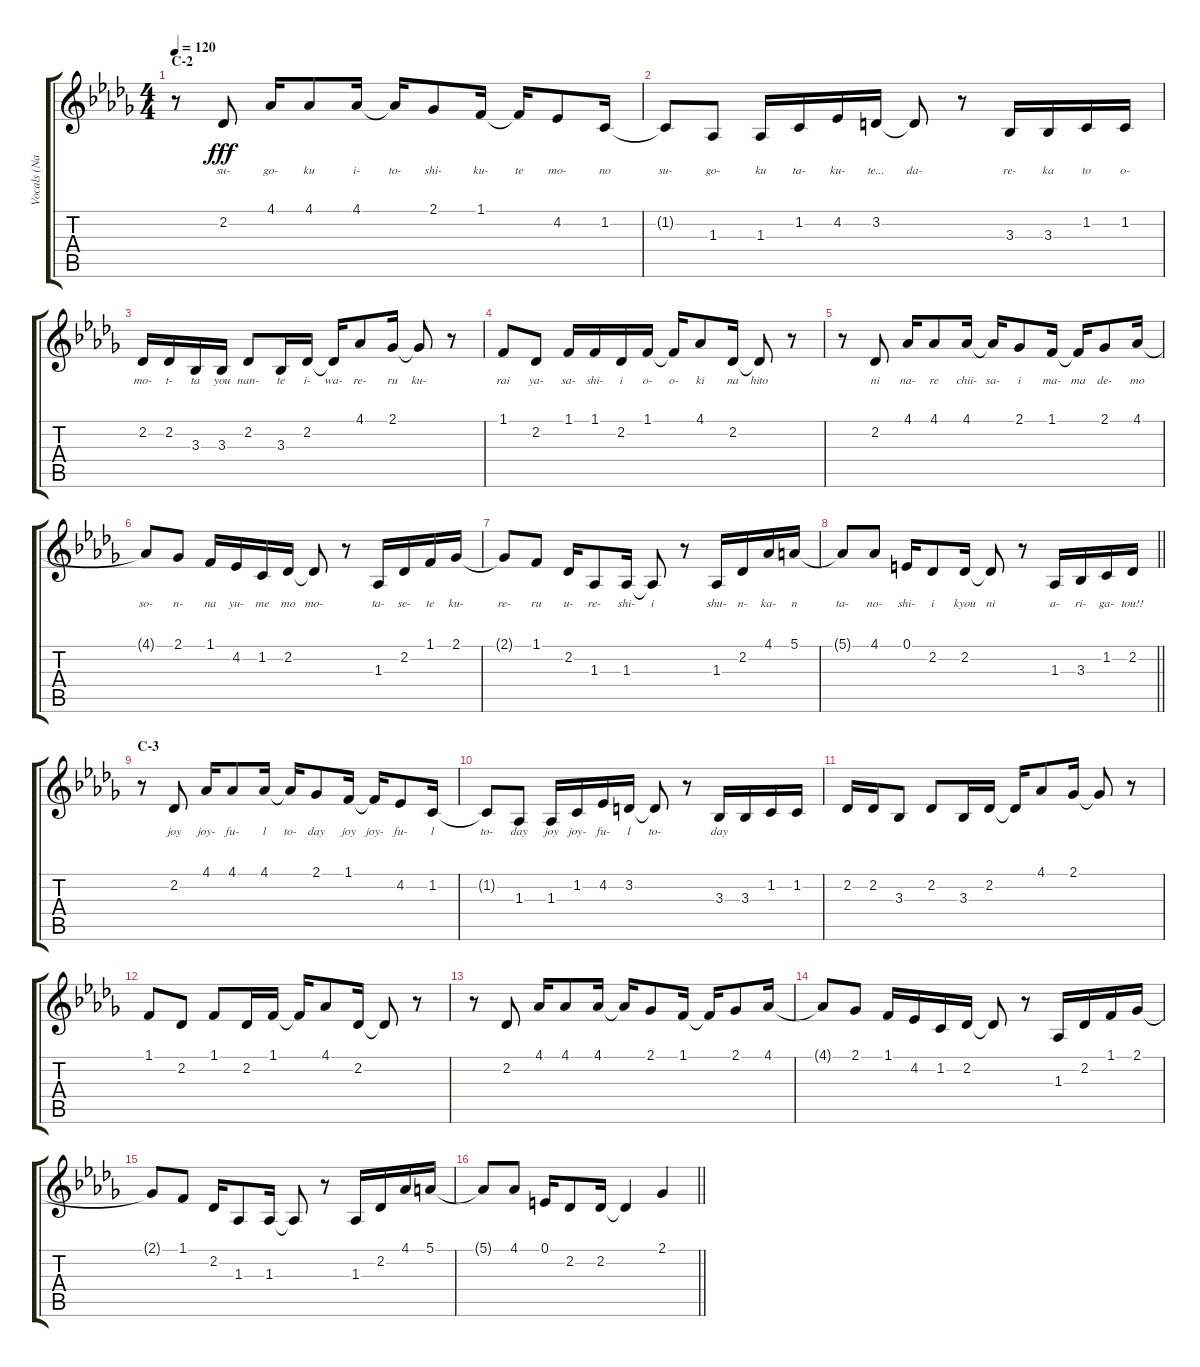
\track ("Vocals (Nakano Azusa]" "Vocals (Na") {instrument altosax}
\staff {score tabs}
\tuning (E4 B3 G3 D3 A2 E2) {hide}
\ts (4 4)
\section ("" "C-2")
\tempo 120
\clef g2
\ks db
r.8{dy fff} 2.2.8{lyrics (0 "su-") lyrics (1 "") lyrics (2 "") lyrics (3 "") lyrics (4 "")} 4.1.16{lyrics (0 "go-") lyrics (1 "") lyrics (2 "") lyrics (3 "") lyrics (4 "")} 4.1.8{lyrics (0 "ku") lyrics (1 "") lyrics (2 "") lyrics (3 "") lyrics (4 "")} 4.1.16{lyrics (0 "i-") lyrics (1 "") lyrics (2 "") lyrics (3 "") lyrics (4 "")} 4.1{t}.16{lyrics (0 "to-") lyrics (1 "") lyrics (2 "") lyrics (3 "") lyrics (4 "")} 2.1.8{lyrics (0 "shi-") lyrics (1 "") lyrics (2 "") lyrics (3 "") lyrics (4 "")} 1.1.16{lyrics (0 "ku-") lyrics (1 "") lyrics (2 "") lyrics (3 "") lyrics (4 "")} 1.1{t}.16{lyrics (0 "te") lyrics (1 "") lyrics (2 "") lyrics (3 "") lyrics (4 "")} 4.2.8{lyrics (0 "mo-") lyrics (1 "") lyrics (2 "") lyrics (3 "") lyrics (4 "")} 1.2.16{lyrics (0 "no") lyrics (1 "") lyrics (2 "") lyrics (3 "") lyrics (4 "")} |
1.2{t}.8{lyrics (0 "su-") lyrics (1 "") lyrics (2 "") lyrics (3 "") lyrics (4 "")} 1.3.8{lyrics (0 "go-") lyrics (1 "") lyrics (2 "") lyrics (3 "") lyrics (4 "")} 1.3.16{lyrics (0 "ku") lyrics (1 "") lyrics (2 "") lyrics (3 "") lyrics (4 "")} 1.2.16{lyrics (0 "ta-") lyrics (1 "") lyrics (2 "") lyrics (3 "") lyrics (4 "")} 4.2.16{lyrics (0 "ku-") lyrics (1 "") lyrics (2 "") lyrics (3 "") lyrics (4 "")} 3.2.16{lyrics (0 "te...") lyrics (1 "") lyrics (2 "") lyrics (3 "") lyrics (4 "")} 3.2{t}.8{lyrics (0 "da-") lyrics (1 "") lyrics (2 "") lyrics (3 "") lyrics (4 "")} r.8 3.3.16{lyrics (0 "re-") lyrics (1 "") lyrics (2 "") lyrics (3 "") lyrics (4 "")} 3.3.16{lyrics (0 "ka") lyrics (1 "") lyrics (2 "") lyrics (3 "") lyrics (4 "")} 1.2.16{lyrics (0 "to") lyrics (1 "") lyrics (2 "") lyrics (3 "") lyrics (4 "")} 1.2.16{lyrics (0 "o-") lyrics (1 "") lyrics (2 "") lyrics (3 "") lyrics (4 "")} |
2.2.16{lyrics (0 "mo-") lyrics (1 "") lyrics (2 "") lyrics (3 "") lyrics (4 "")} 2.2.16{lyrics (0 "t-") lyrics (1 "") lyrics (2 "") lyrics (3 "") lyrics (4 "")} 3.3.16{lyrics (0 "ta") lyrics (1 "") lyrics (2 "") lyrics (3 "") lyrics (4 "")} 3.3.16{lyrics (0 "you") lyrics (1 "") lyrics (2 "") lyrics (3 "") lyrics (4 "")} 2.2.8{lyrics (0 "nan-") lyrics (1 "") lyrics (2 "") lyrics (3 "") lyrics (4 "")} 3.3.16{lyrics (0 "te") lyrics (1 "") lyrics (2 "") lyrics (3 "") lyrics (4 "")} 2.2.16{lyrics (0 "i-") lyrics (1 "") lyrics (2 "") lyrics (3 "") lyrics (4 "")} 2.2{t}.16{lyrics (0 "wa-") lyrics (1 "") lyrics (2 "") lyrics (3 "") lyrics (4 "")} 4.1.8{lyrics (0 "re-") lyrics (1 "") lyrics (2 "") lyrics (3 "") lyrics (4 "")} 2.1.16{lyrics (0 "ru") lyrics (1 "") lyrics (2 "") lyrics (3 "") lyrics (4 "")} 2.1{t}.8{lyrics (0 "ku-") lyrics (1 "") lyrics (2 "") lyrics (3 "") lyrics (4 "")} r.8 |
1.1.8{lyrics (0 "rai") lyrics (1 "") lyrics (2 "") lyrics (3 "") lyrics (4 "")} 2.2.8{lyrics (0 "ya-") lyrics (1 "") lyrics (2 "") lyrics (3 "") lyrics (4 "")} 1.1.16{lyrics (0 "sa-") lyrics (1 "") lyrics (2 "") lyrics (3 "") lyrics (4 "")} 1.1.16{lyrics (0 "shi-") lyrics (1 "") lyrics (2 "") lyrics (3 "") lyrics (4 "")} 2.2.16{lyrics (0 "i") lyrics (1 "") lyrics (2 "") lyrics (3 "") lyrics (4 "")} 1.1.16{lyrics (0 "o-") lyrics (1 "") lyrics (2 "") lyrics (3 "") lyrics (4 "")} 1.1{t}.16{lyrics (0 "o-") lyrics (1 "") lyrics (2 "") lyrics (3 "") lyrics (4 "")} 4.1.8{lyrics (0 "ki") lyrics (1 "") lyrics (2 "") lyrics (3 "") lyrics (4 "")} 2.2.16{lyrics (0 "na") lyrics (1 "") lyrics (2 "") lyrics (3 "") lyrics (4 "")} 2.2{t}.8{lyrics (0 "hito") lyrics (1 "") lyrics (2 "") lyrics (3 "") lyrics (4 "")} r.8 |
r.8 2.2.8{lyrics (0 "ni") lyrics (1 "") lyrics (2 "") lyrics (3 "") lyrics (4 "")} 4.1.16{lyrics (0 "na-") lyrics (1 "") lyrics (2 "") lyrics (3 "") lyrics (4 "")} 4.1.8{lyrics (0 "re") lyrics (1 "") lyrics (2 "") lyrics (3 "") lyrics (4 "")} 4.1.16{lyrics (0 "chii-") lyrics (1 "") lyrics (2 "") lyrics (3 "") lyrics (4 "")} 4.1{t}.16{lyrics (0 "sa-") lyrics (1 "") lyrics (2 "") lyrics (3 "") lyrics (4 "")} 2.1.8{lyrics (0 "i") lyrics (1 "") lyrics (2 "") lyrics (3 "") lyrics (4 "")} 1.1.16{lyrics (0 "ma-") lyrics (1 "") lyrics (2 "") lyrics (3 "") lyrics (4 "")} 1.1{t}.16{lyrics (0 "ma") lyrics (1 "") lyrics (2 "") lyrics (3 "") lyrics (4 "")} 2.1.8{lyrics (0 "de-") lyrics (1 "") lyrics (2 "") lyrics (3 "") lyrics (4 "")} 4.1.16{lyrics (0 "mo") lyrics (1 "") lyrics (2 "") lyrics (3 "") lyrics (4 "")} |
4.1{t}.8{lyrics (0 "so-") lyrics (1 "") lyrics (2 "") lyrics (3 "") lyrics (4 "")} 2.1.8{lyrics (0 "n-") lyrics (1 "") lyrics (2 "") lyrics (3 "") lyrics (4 "")} 1.1.16{lyrics (0 "na") lyrics (1 "") lyrics (2 "") lyrics (3 "") lyrics (4 "")} 4.2.16{lyrics (0 "yu-") lyrics (1 "") lyrics (2 "") lyrics (3 "") lyrics (4 "")} 1.2.16{lyrics (0 "me") lyrics (1 "") lyrics (2 "") lyrics (3 "") lyrics (4 "")} 2.2.16{lyrics (0 "mo") lyrics (1 "") lyrics (2 "") lyrics (3 "") lyrics (4 "")} 2.2{t}.8{lyrics (0 "mo-") lyrics (1 "") lyrics (2 "") lyrics (3 "") lyrics (4 "")} r.8 1.3.16{lyrics (0 "ta-") lyrics (1 "") lyrics (2 "") lyrics (3 "") lyrics (4 "")} 2.2.16{lyrics (0 "se-") lyrics (1 "") lyrics (2 "") lyrics (3 "") lyrics (4 "")} 1.1.16{lyrics (0 "te") lyrics (1 "") lyrics (2 "") lyrics (3 "") lyrics (4 "")} 2.1.16{lyrics (0 "ku-") lyrics (1 "") lyrics (2 "") lyrics (3 "") lyrics (4 "")} |
2.1{t}.8{lyrics (0 "re-") lyrics (1 "") lyrics (2 "") lyrics (3 "") lyrics (4 "")} 1.1.8{lyrics (0 "ru") lyrics (1 "") lyrics (2 "") lyrics (3 "") lyrics (4 "")} 2.2.16{lyrics (0 "u-") lyrics (1 "") lyrics (2 "") lyrics (3 "") lyrics (4 "")} 1.3.8{lyrics (0 "re-") lyrics (1 "") lyrics (2 "") lyrics (3 "") lyrics (4 "")} 1.3.16{lyrics (0 "shi-") lyrics (1 "") lyrics (2 "") lyrics (3 "") lyrics (4 "")} 1.3{t}.8{lyrics (0 "i") lyrics (1 "") lyrics (2 "") lyrics (3 "") lyrics (4 "")} r.8 1.3.16{lyrics (0 "shu-") lyrics (1 "") lyrics (2 "") lyrics (3 "") lyrics (4 "")} 2.2.16{lyrics (0 "n-") lyrics (1 "") lyrics (2 "") lyrics (3 "") lyrics (4 "")} 4.1.16{lyrics (0 "ka-") lyrics (1 "") lyrics (2 "") lyrics (3 "") lyrics (4 "")} 5.1.16{lyrics (0 "n") lyrics (1 "") lyrics (2 "") lyrics (3 "") lyrics (4 "")} |
\barLineRight lightlight
5.1{t}.8{lyrics (0 "ta-") lyrics (1 "") lyrics (2 "") lyrics (3 "") lyrics (4 "")} 4.1.8{lyrics (0 "no-") lyrics (1 "") lyrics (2 "") lyrics (3 "") lyrics (4 "")} 0.1.16{lyrics (0 "shi-") lyrics (1 "") lyrics (2 "") lyrics (3 "") lyrics (4 "")} 2.2.8{lyrics (0 "i") lyrics (1 "") lyrics (2 "") lyrics (3 "") lyrics (4 "")} 2.2.16{lyrics (0 "kyou") lyrics (1 "") lyrics (2 "") lyrics (3 "") lyrics (4 "")} 2.2{t}.8{lyrics (0 "ni") lyrics (1 "") lyrics (2 "") lyrics (3 "") lyrics (4 "")} r.8 1.3.16{lyrics (0 "a-") lyrics (1 "") lyrics (2 "") lyrics (3 "") lyrics (4 "")} 3.3.16{lyrics (0 "ri-") lyrics (1 "") lyrics (2 "") lyrics (3 "") lyrics (4 "")} 1.2.16{lyrics (0 "ga-") lyrics (1 "") lyrics (2 "") lyrics (3 "") lyrics (4 "")} 2.2.16{lyrics (0 "tou!!") lyrics (1 "") lyrics (2 "") lyrics (3 "") lyrics (4 "")} |
\section ("" "C-3")
r.8 2.2.8{lyrics (0 "joy") lyrics (1 "") lyrics (2 "") lyrics (3 "") lyrics (4 "")} 4.1.16{lyrics (0 "joy-") lyrics (1 "") lyrics (2 "") lyrics (3 "") lyrics (4 "")} 4.1.8{lyrics (0 "fu-") lyrics (1 "") lyrics (2 "") lyrics (3 "") lyrics (4 "")} 4.1.16{lyrics (0 "l") lyrics (1 "") lyrics (2 "") lyrics (3 "") lyrics (4 "")} 4.1{t}.16{lyrics (0 "to-") lyrics (1 "") lyrics (2 "") lyrics (3 "") lyrics (4 "")} 2.1.8{lyrics (0 "day") lyrics (1 "") lyrics (2 "") lyrics (3 "") lyrics (4 "")} 1.1.16{lyrics (0 "joy") lyrics (1 "") lyrics (2 "") lyrics (3 "") lyrics (4 "")} 1.1{t}.16{lyrics (0 "joy-") lyrics (1 "") lyrics (2 "") lyrics (3 "") lyrics (4 "")} 4.2.8{lyrics (0 "fu-") lyrics (1 "") lyrics (2 "") lyrics (3 "") lyrics (4 "")} 1.2.16{lyrics (0 "l") lyrics (1 "") lyrics (2 "") lyrics (3 "") lyrics (4 "")} |
1.2{t}.8{lyrics (0 "to-") lyrics (1 "") lyrics (2 "") lyrics (3 "") lyrics (4 "")} 1.3.8{lyrics (0 "day") lyrics (1 "") lyrics (2 "") lyrics (3 "") lyrics (4 "")} 1.3.16{lyrics (0 "joy") lyrics (1 "") lyrics (2 "") lyrics (3 "") lyrics (4 "")} 1.2.16{lyrics (0 "joy-") lyrics (1 "") lyrics (2 "") lyrics (3 "") lyrics (4 "")} 4.2.16{lyrics (0 "fu-") lyrics (1 "") lyrics (2 "") lyrics (3 "") lyrics (4 "")} 3.2.16{lyrics (0 "l") lyrics (1 "") lyrics (2 "") lyrics (3 "") lyrics (4 "")} 3.2{t}.8{lyrics (0 "to-") lyrics (1 "") lyrics (2 "") lyrics (3 "") lyrics (4 "")} r.8 3.3.16{lyrics (0 "day") lyrics (1 "") lyrics (2 "") lyrics (3 "") lyrics (4 "")} 3.3.16 1.2.16 1.2.16 |
2.2.16 2.2.16 3.3.8 2.2.8 3.3.16 2.2.16 2.2{t}.16 4.1.8 2.1.16 2.1{t}.8 r.8 |
1.1.8 2.2.8 1.1.8 2.2.16 1.1.16 1.1{t}.16 4.1.8 2.2.16 2.2{t}.8 r.8 |
r.8 2.2.8 4.1.16 4.1.8 4.1.16 4.1{t}.16 2.1.8 1.1.16 1.1{t}.16 2.1.8 4.1.16 |
4.1{t}.8 2.1.8 1.1.16 4.2.16 1.2.16 2.2.16 2.2{t}.8 r.8 1.3.16 2.2.16 1.1.16 2.1.16 |
2.1{t}.8 1.1.8 2.2.16 1.3.8 1.3.16 1.3{t}.8 r.8 1.3.16 2.2.16 4.1.16 5.1.16 |
\barLineRight lightlight
5.1{t}.8 4.1.8 0.1.16 2.2.8 2.2.16 2.2{t}.4 2.1.4
